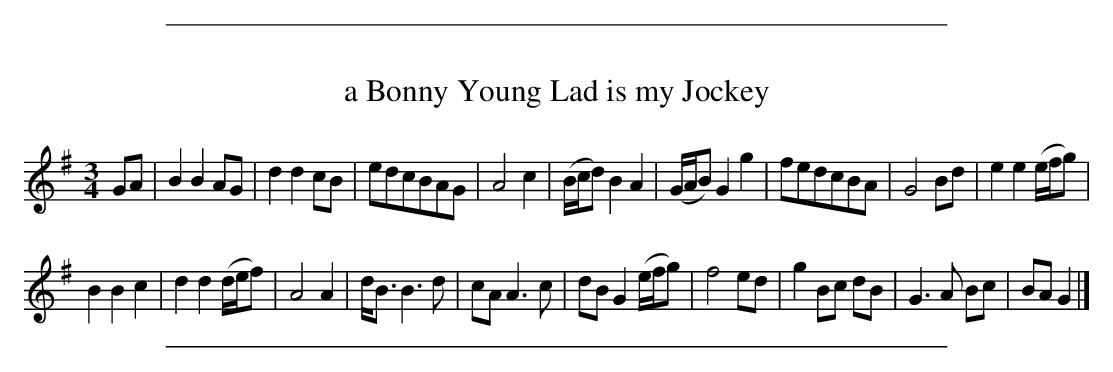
X:1
T: a Bonny Young Lad is my Jockey
M: 3/4
L: 1/8
K: G
GA | B2B2AG | d2d2cB | edcBAG | A4c2 | (B/c/d) B2A2 | (G/A/B) G2g2 | fedcBA | G4Bd | e2e2 (e/f/g) |
B2B2c2 | d2d2 (d/e/f) | A4A2 | d<B B3d | cA A3c | dBG2 (e/f/g) | f4ed | g2Bc dB | G3A Bc | BAG2 |]
